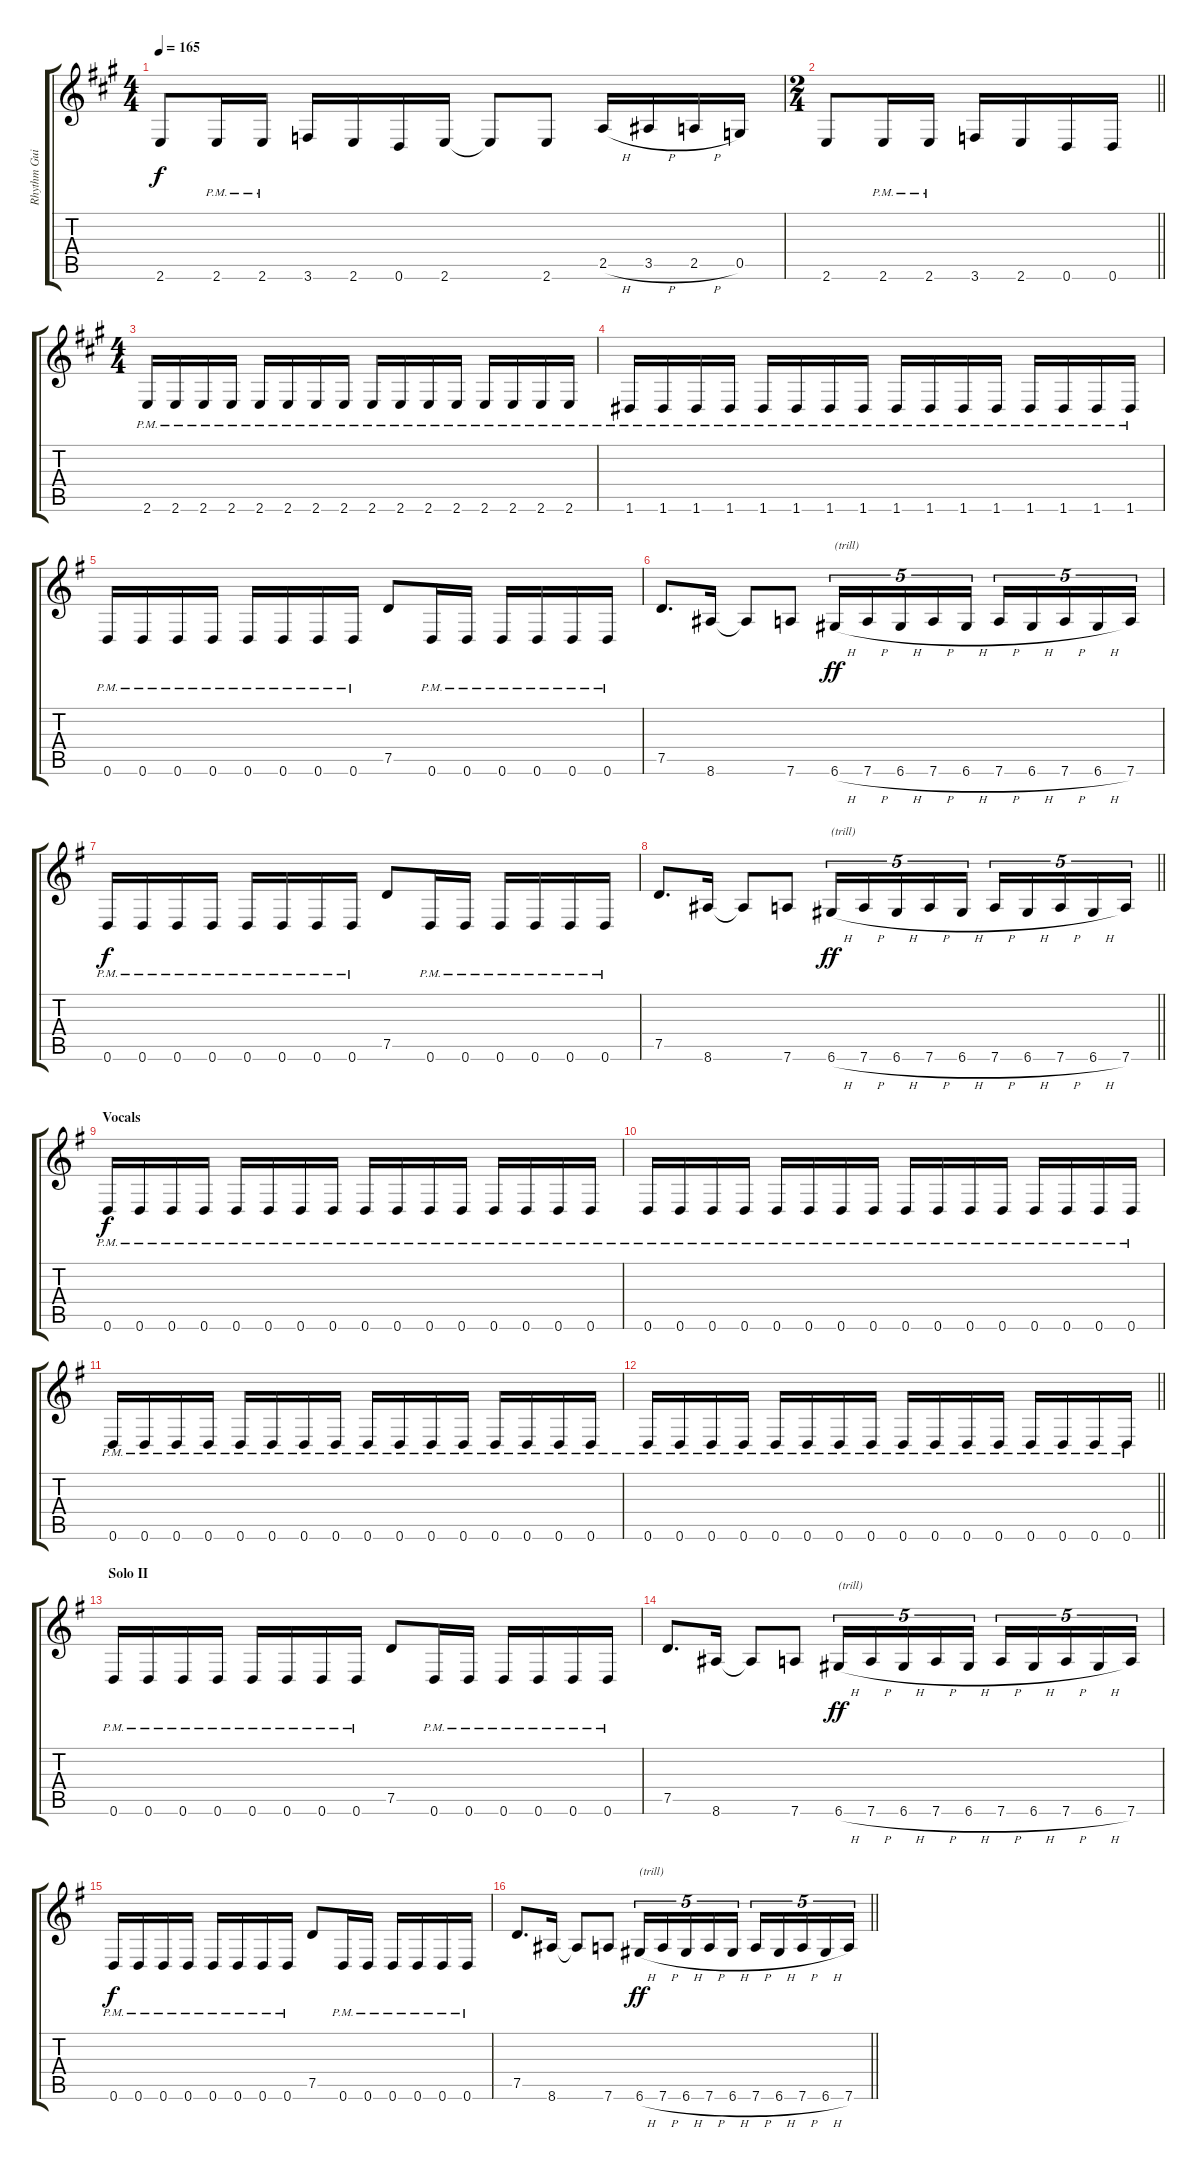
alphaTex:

\track ("Rhythm Guitar I" "Rhythm Gui") {instrument distortionguitar}
\staff {score tabs}
\tuning (D4 A3 F3 C3 G2 D2) {hide}
\ts (4 4)
\tempo 165
\clef g2
\ks f#minor
2.6.8{dy f} 2.6{pm}.16 2.6{pm}.16 3.6.16 2.6.16 0.6.16 2.6.16 2.6{t}.8 2.6.8 2.5{h}.16 3.5{h}.16 2.5{h}.16 0.5.16 |
\ts (2 4)
\barLineRight lightlight
2.6.8 2.6{pm}.16 2.6{pm}.16 3.6.16 2.6.16 0.6.16 0.6.16 |
\ts (4 4)
\section ("" "")
2.6{pm}.16 2.6{pm}.16 2.6{pm}.16 2.6{pm}.16 2.6{pm}.16 2.6{pm}.16 2.6{pm}.16 2.6{pm}.16 2.6{pm}.16 2.6{pm}.16 2.6{pm}.16 2.6{pm}.16 2.6{pm}.16 2.6{pm}.16 2.6{pm}.16 2.6{pm}.16 |
1.6{pm}.16 1.6{pm}.16 1.6{pm}.16 1.6{pm}.16 1.6{pm}.16 1.6{pm}.16 1.6{pm}.16 1.6{pm}.16 1.6{pm}.16 1.6{pm}.16 1.6{pm}.16 1.6{pm}.16 1.6{pm}.16 1.6{pm}.16 1.6{pm}.16 1.6{pm}.16 |
\ks eminor
0.6{pm}.16 0.6{pm}.16 0.6{pm}.16 0.6{pm}.16 0.6{pm}.16 0.6{pm}.16 0.6{pm}.16 0.6{pm}.16 7.5.8 0.6{pm}.16 0.6{pm}.16 0.6{pm}.16 0.6{pm}.16 0.6{pm}.16 0.6{pm}.16 |
7.5.8{d} 8.6.16 8.6{t}.8 7.6.8 6.6{h}.16{tu (5 4) txt "(trill)" dy ff} 7.6{h}.16{tu (5 4)} 6.6{h}.16{tu (5 4)} 7.6{h}.16{tu (5 4)} 6.6{h}.16{tu (5 4)} 7.6{h}.16{tu (5 4)} 6.6{h}.16{tu (5 4)} 7.6{h}.16{tu (5 4)} 6.6{h}.16{tu (5 4)} 7.6.16{tu (5 4)} |
0.6{pm}.16{dy f} 0.6{pm}.16 0.6{pm}.16 0.6{pm}.16 0.6{pm}.16 0.6{pm}.16 0.6{pm}.16 0.6{pm}.16 7.5.8 0.6{pm}.16 0.6{pm}.16 0.6{pm}.16 0.6{pm}.16 0.6{pm}.16 0.6{pm}.16 |
\barLineRight lightlight
7.5.8{d} 8.6.16 8.6{t}.8 7.6.8 6.6{h}.16{tu (5 4) txt "(trill)" dy ff} 7.6{h}.16{tu (5 4)} 6.6{h}.16{tu (5 4)} 7.6{h}.16{tu (5 4)} 6.6{h}.16{tu (5 4)} 7.6{h}.16{tu (5 4)} 6.6{h}.16{tu (5 4)} 7.6{h}.16{tu (5 4)} 6.6{h}.16{tu (5 4)} 7.6.16{tu (5 4)} |
\section ("" "Vocals")
0.6{pm}.16{dy f} 0.6{pm}.16 0.6{pm}.16 0.6{pm}.16 0.6{pm}.16 0.6{pm}.16 0.6{pm}.16 0.6{pm}.16 0.6{pm}.16 0.6{pm}.16 0.6{pm}.16 0.6{pm}.16 0.6{pm}.16 0.6{pm}.16 0.6{pm}.16 0.6{pm}.16 |
0.6{pm}.16 0.6{pm}.16 0.6{pm}.16 0.6{pm}.16 0.6{pm}.16 0.6{pm}.16 0.6{pm}.16 0.6{pm}.16 0.6{pm}.16 0.6{pm}.16 0.6{pm}.16 0.6{pm}.16 0.6{pm}.16 0.6{pm}.16 0.6{pm}.16 0.6{pm}.16 |
0.6{pm}.16 0.6{pm}.16 0.6{pm}.16 0.6{pm}.16 0.6{pm}.16 0.6{pm}.16 0.6{pm}.16 0.6{pm}.16 0.6{pm}.16 0.6{pm}.16 0.6{pm}.16 0.6{pm}.16 0.6{pm}.16 0.6{pm}.16 0.6{pm}.16 0.6{pm}.16 |
\barLineRight lightlight
0.6{pm}.16 0.6{pm}.16 0.6{pm}.16 0.6{pm}.16 0.6{pm}.16 0.6{pm}.16 0.6{pm}.16 0.6{pm}.16 0.6{pm}.16 0.6{pm}.16 0.6{pm}.16 0.6{pm}.16 0.6{pm}.16 0.6{pm}.16 0.6{pm}.16 0.6{pm}.16 |
\section ("" "Solo II")
0.6{pm}.16 0.6{pm}.16 0.6{pm}.16 0.6{pm}.16 0.6{pm}.16 0.6{pm}.16 0.6{pm}.16 0.6{pm}.16 7.5.8 0.6{pm}.16 0.6{pm}.16 0.6{pm}.16 0.6{pm}.16 0.6{pm}.16 0.6{pm}.16 |
7.5.8{d} 8.6.16 8.6{t}.8 7.6.8 6.6{h}.16{tu (5 4) txt "(trill)" dy ff} 7.6{h}.16{tu (5 4)} 6.6{h}.16{tu (5 4)} 7.6{h}.16{tu (5 4)} 6.6{h}.16{tu (5 4)} 7.6{h}.16{tu (5 4)} 6.6{h}.16{tu (5 4)} 7.6{h}.16{tu (5 4)} 6.6{h}.16{tu (5 4)} 7.6.16{tu (5 4)} |
0.6{pm}.16{dy f} 0.6{pm}.16 0.6{pm}.16 0.6{pm}.16 0.6{pm}.16 0.6{pm}.16 0.6{pm}.16 0.6{pm}.16 7.5.8 0.6{pm}.16 0.6{pm}.16 0.6{pm}.16 0.6{pm}.16 0.6{pm}.16 0.6{pm}.16 |
\barLineRight lightlight
7.5.8{d} 8.6.16 8.6{t}.8 7.6.8 6.6{h}.16{tu (5 4) txt "(trill)" dy ff} 7.6{h}.16{tu (5 4)} 6.6{h}.16{tu (5 4)} 7.6{h}.16{tu (5 4)} 6.6{h}.16{tu (5 4)} 7.6{h}.16{tu (5 4)} 6.6{h}.16{tu (5 4)} 7.6{h}.16{tu (5 4)} 6.6{h}.16{tu (5 4)} 7.6.16{tu (5 4)}
